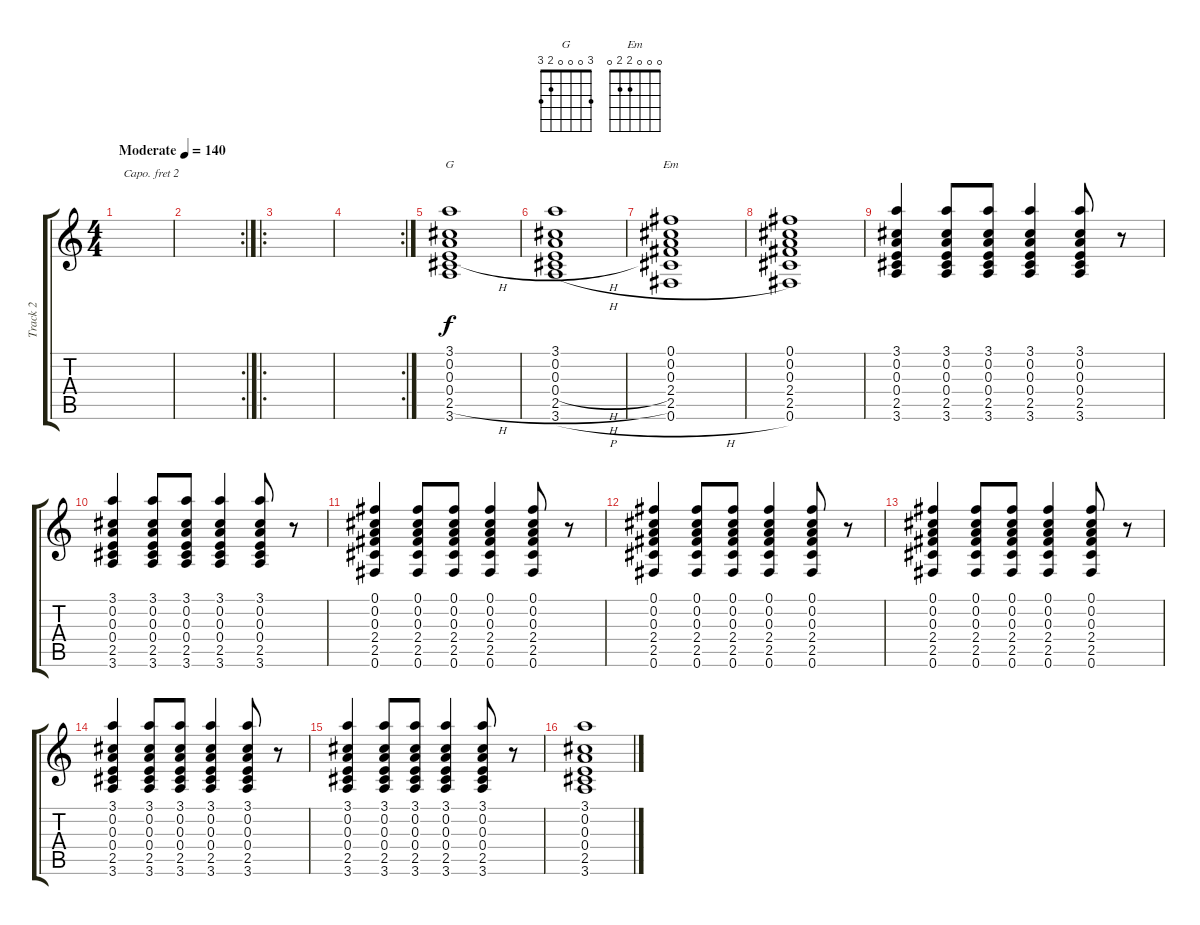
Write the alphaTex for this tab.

\track ("Track 2" "Track 2") {instrument acousticguitarsteel}
\staff {score tabs}
\capo 2
\tuning (E4 B3 G3 D3 A2 E2) {hide}
\chord ("G" 3 0 0 0 2 3)
\chord ("Em" 0 0 0 2 2 0)
\ts (4 4)
\tempo (140 "Moderate")
\clef g2
\ks c
|
\rc 2
|
\ro
|
\rc 2
|
(3.1 0.2 0.3 0.4 2.5{h} 3.6).1{ch "G"} |
(3.1 0.2 0.3 0.4{h} 2.5{h} 3.6{h}).1 |
(0.1 0.2 0.3 2.4 2.5 0.6{h}).1{ch "Em"} |
(0.1 0.2 0.3 2.4 2.5 0.6).1 |
(3.1 0.2 0.3 0.4 2.5 3.6).4 (3.1 0.2 0.3 0.4 2.5 3.6).8 (3.1 0.2 0.3 0.4 2.5 3.6).8 (3.1 0.2 0.3 0.4 2.5 3.6).4 (3.1 0.2 0.3 0.4 2.5 3.6).8 r.8 |
(3.1 0.2 0.3 0.4 2.5 3.6).4 (3.1 0.2 0.3 0.4 2.5 3.6).8 (3.1 0.2 0.3 0.4 2.5 3.6).8 (3.1 0.2 0.3 0.4 2.5 3.6).4 (3.1 0.2 0.3 0.4 2.5 3.6).8 r.8 |
(0.1 0.2 0.3 2.4 2.5 0.6).4 (0.1 0.2 0.3 2.4 2.5 0.6).8 (0.1 0.2 0.3 2.4 2.5 0.6).8 (0.1 0.2 0.3 2.4 2.5 0.6).4 (0.1 0.2 0.3 2.4 2.5 0.6).8 r.8 |
(0.1 0.2 0.3 2.4 2.5 0.6).4 (0.1 0.2 0.3 2.4 2.5 0.6).8 (0.1 0.2 0.3 2.4 2.5 0.6).8 (0.1 0.2 0.3 2.4 2.5 0.6).4 (0.1 0.2 0.3 2.4 2.5 0.6).8 r.8 |
(0.1 0.2 0.3 2.4 2.5 0.6).4 (0.1 0.2 0.3 2.4 2.5 0.6).8 (0.1 0.2 0.3 2.4 2.5 0.6).8 (0.1 0.2 0.3 2.4 2.5 0.6).4 (0.1 0.2 0.3 2.4 2.5 0.6).8 r.8 |
(3.1 0.2 0.3 0.4 2.5 3.6).4 (3.1 0.2 0.3 0.4 2.5 3.6).8 (3.1 0.2 0.3 0.4 2.5 3.6).8 (3.1 0.2 0.3 0.4 2.5 3.6).4 (3.1 0.2 0.3 0.4 2.5 3.6).8 r.8 |
(3.1 0.2 0.3 0.4 2.5 3.6).4 (3.1 0.2 0.3 0.4 2.5 3.6).8 (3.1 0.2 0.3 0.4 2.5 3.6).8 (3.1 0.2 0.3 0.4 2.5 3.6).4 (3.1 0.2 0.3 0.4 2.5 3.6).8 r.8 |
(3.1 0.2 0.3 0.4 2.5{h} 3.6).1
